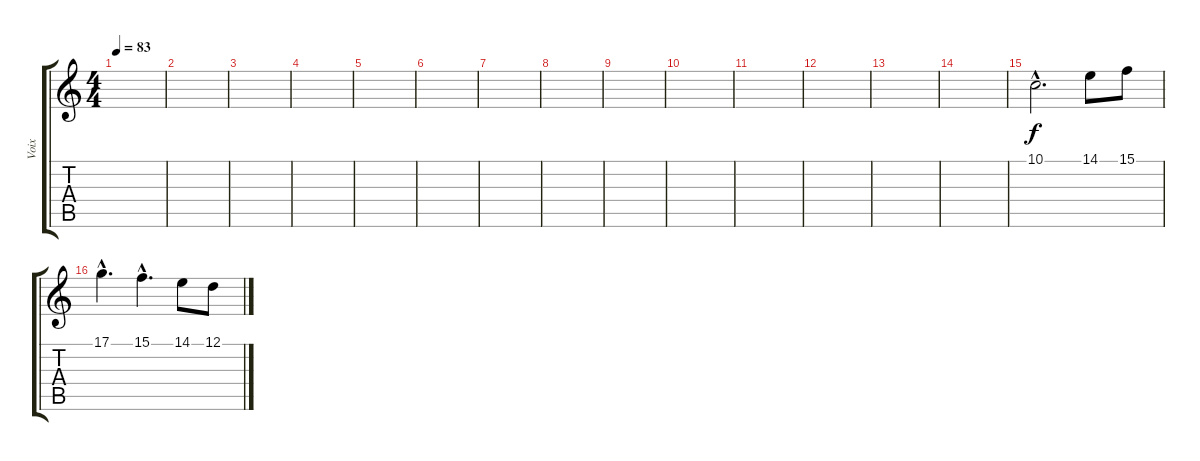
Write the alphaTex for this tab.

\track ("Voix" "Voix") {instrument trombone}
\staff {score tabs}
\tuning (D4 A3 F3 C3 G2 D2) {hide}
\ts (4 4)
\tempo 83
\clef g2
\ks c
|
|
|
|
|
|
|
|
|
|
|
|
|
|
10.1{hac}.2{d} 14.1.8 15.1.8 |
17.1{hac}.4{d} 15.1{hac}.4{d} 14.1.8 12.1.8
